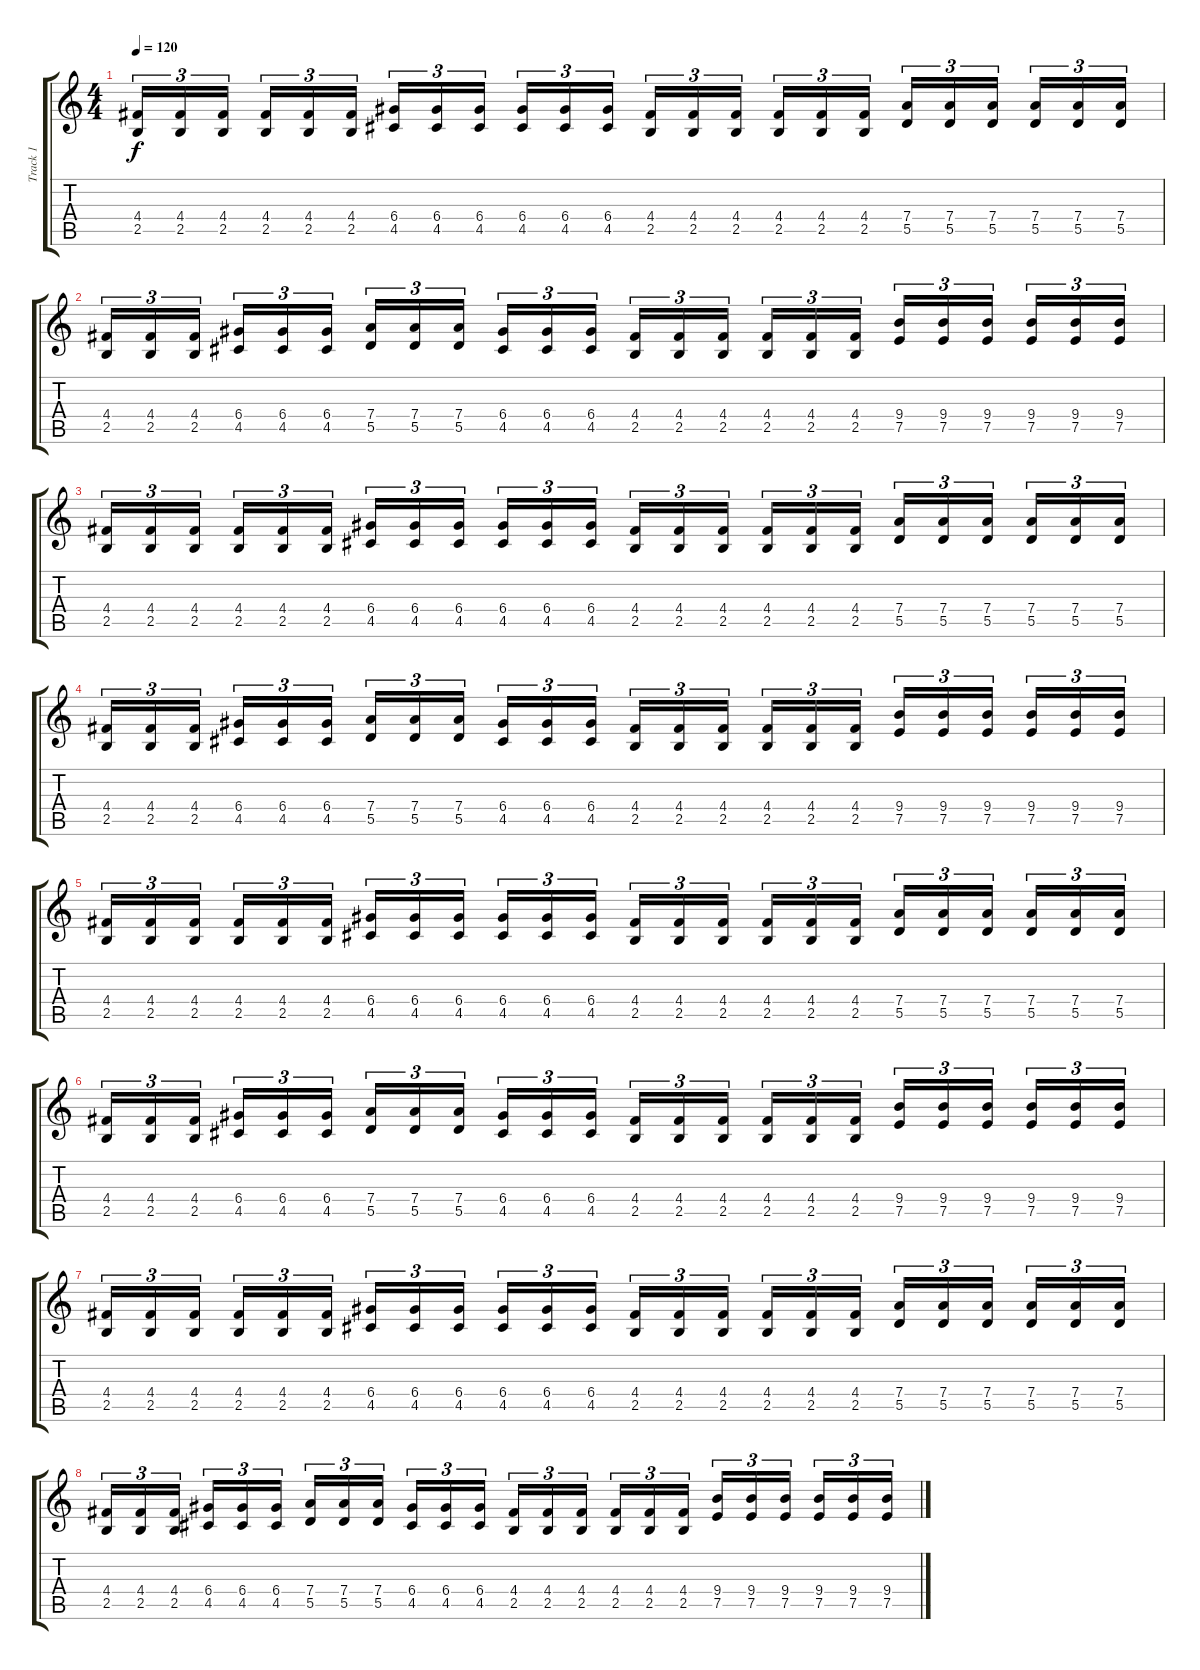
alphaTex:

\track ("Track 1" "Track 1") {instrument distortionguitar}
\staff {score tabs}
\tuning (E4 B3 G3 D3 A2 E2) {hide}
\ts (4 4)
\tempo 120
\clef g2
\ks c
(4.4 2.5).16{tu (3 2) dy f} (4.4 2.5).16{tu (3 2)} (4.4 2.5).16{tu (3 2)} (4.4 2.5).16{tu (3 2)} (4.4 2.5).16{tu (3 2)} (4.4 2.5).16{tu (3 2)} (6.4 4.5).16{tu (3 2)} (6.4 4.5).16{tu (3 2)} (6.4 4.5).16{tu (3 2)} (6.4 4.5).16{tu (3 2)} (6.4 4.5).16{tu (3 2)} (6.4 4.5).16{tu (3 2)} (4.4 2.5).16{tu (3 2)} (4.4 2.5).16{tu (3 2)} (4.4 2.5).16{tu (3 2)} (4.4 2.5).16{tu (3 2)} (4.4 2.5).16{tu (3 2)} (4.4 2.5).16{tu (3 2)} (7.4 5.5).16{tu (3 2)} (7.4 5.5).16{tu (3 2)} (7.4 5.5).16{tu (3 2)} (7.4 5.5).16{tu (3 2)} (7.4 5.5).16{tu (3 2)} (7.4 5.5).16{tu (3 2)} |
(4.4 2.5).16{tu (3 2)} (4.4 2.5).16{tu (3 2)} (4.4 2.5).16{tu (3 2)} (6.4 4.5).16{tu (3 2)} (6.4 4.5).16{tu (3 2)} (6.4 4.5).16{tu (3 2)} (7.4 5.5).16{tu (3 2)} (7.4 5.5).16{tu (3 2)} (7.4 5.5).16{tu (3 2)} (6.4 4.5).16{tu (3 2)} (6.4 4.5).16{tu (3 2)} (6.4 4.5).16{tu (3 2)} (4.4 2.5).16{tu (3 2)} (4.4 2.5).16{tu (3 2)} (4.4 2.5).16{tu (3 2)} (4.4 2.5).16{tu (3 2)} (4.4 2.5).16{tu (3 2)} (4.4 2.5).16{tu (3 2)} (9.4 7.5).16{tu (3 2)} (9.4 7.5).16{tu (3 2)} (9.4 7.5).16{tu (3 2)} (9.4 7.5).16{tu (3 2)} (9.4 7.5).16{tu (3 2)} (9.4 7.5).16{tu (3 2)} |
(4.4 2.5).16{tu (3 2)} (4.4 2.5).16{tu (3 2)} (4.4 2.5).16{tu (3 2)} (4.4 2.5).16{tu (3 2)} (4.4 2.5).16{tu (3 2)} (4.4 2.5).16{tu (3 2)} (6.4 4.5).16{tu (3 2)} (6.4 4.5).16{tu (3 2)} (6.4 4.5).16{tu (3 2)} (6.4 4.5).16{tu (3 2)} (6.4 4.5).16{tu (3 2)} (6.4 4.5).16{tu (3 2)} (4.4 2.5).16{tu (3 2)} (4.4 2.5).16{tu (3 2)} (4.4 2.5).16{tu (3 2)} (4.4 2.5).16{tu (3 2)} (4.4 2.5).16{tu (3 2)} (4.4 2.5).16{tu (3 2)} (7.4 5.5).16{tu (3 2)} (7.4 5.5).16{tu (3 2)} (7.4 5.5).16{tu (3 2)} (7.4 5.5).16{tu (3 2)} (7.4 5.5).16{tu (3 2)} (7.4 5.5).16{tu (3 2)} |
(4.4 2.5).16{tu (3 2)} (4.4 2.5).16{tu (3 2)} (4.4 2.5).16{tu (3 2)} (6.4 4.5).16{tu (3 2)} (6.4 4.5).16{tu (3 2)} (6.4 4.5).16{tu (3 2)} (7.4 5.5).16{tu (3 2)} (7.4 5.5).16{tu (3 2)} (7.4 5.5).16{tu (3 2)} (6.4 4.5).16{tu (3 2)} (6.4 4.5).16{tu (3 2)} (6.4 4.5).16{tu (3 2)} (4.4 2.5).16{tu (3 2)} (4.4 2.5).16{tu (3 2)} (4.4 2.5).16{tu (3 2)} (4.4 2.5).16{tu (3 2)} (4.4 2.5).16{tu (3 2)} (4.4 2.5).16{tu (3 2)} (9.4 7.5).16{tu (3 2)} (9.4 7.5).16{tu (3 2)} (9.4 7.5).16{tu (3 2)} (9.4 7.5).16{tu (3 2)} (9.4 7.5).16{tu (3 2)} (9.4 7.5).16{tu (3 2)} |
(4.4 2.5).16{tu (3 2)} (4.4 2.5).16{tu (3 2)} (4.4 2.5).16{tu (3 2)} (4.4 2.5).16{tu (3 2)} (4.4 2.5).16{tu (3 2)} (4.4 2.5).16{tu (3 2)} (6.4 4.5).16{tu (3 2)} (6.4 4.5).16{tu (3 2)} (6.4 4.5).16{tu (3 2)} (6.4 4.5).16{tu (3 2)} (6.4 4.5).16{tu (3 2)} (6.4 4.5).16{tu (3 2)} (4.4 2.5).16{tu (3 2)} (4.4 2.5).16{tu (3 2)} (4.4 2.5).16{tu (3 2)} (4.4 2.5).16{tu (3 2)} (4.4 2.5).16{tu (3 2)} (4.4 2.5).16{tu (3 2)} (7.4 5.5).16{tu (3 2)} (7.4 5.5).16{tu (3 2)} (7.4 5.5).16{tu (3 2)} (7.4 5.5).16{tu (3 2)} (7.4 5.5).16{tu (3 2)} (7.4 5.5).16{tu (3 2)} |
(4.4 2.5).16{tu (3 2)} (4.4 2.5).16{tu (3 2)} (4.4 2.5).16{tu (3 2)} (6.4 4.5).16{tu (3 2)} (6.4 4.5).16{tu (3 2)} (6.4 4.5).16{tu (3 2)} (7.4 5.5).16{tu (3 2)} (7.4 5.5).16{tu (3 2)} (7.4 5.5).16{tu (3 2)} (6.4 4.5).16{tu (3 2)} (6.4 4.5).16{tu (3 2)} (6.4 4.5).16{tu (3 2)} (4.4 2.5).16{tu (3 2)} (4.4 2.5).16{tu (3 2)} (4.4 2.5).16{tu (3 2)} (4.4 2.5).16{tu (3 2)} (4.4 2.5).16{tu (3 2)} (4.4 2.5).16{tu (3 2)} (9.4 7.5).16{tu (3 2)} (9.4 7.5).16{tu (3 2)} (9.4 7.5).16{tu (3 2)} (9.4 7.5).16{tu (3 2)} (9.4 7.5).16{tu (3 2)} (9.4 7.5).16{tu (3 2)} |
(4.4 2.5).16{tu (3 2)} (4.4 2.5).16{tu (3 2)} (4.4 2.5).16{tu (3 2)} (4.4 2.5).16{tu (3 2)} (4.4 2.5).16{tu (3 2)} (4.4 2.5).16{tu (3 2)} (6.4 4.5).16{tu (3 2)} (6.4 4.5).16{tu (3 2)} (6.4 4.5).16{tu (3 2)} (6.4 4.5).16{tu (3 2)} (6.4 4.5).16{tu (3 2)} (6.4 4.5).16{tu (3 2)} (4.4 2.5).16{tu (3 2)} (4.4 2.5).16{tu (3 2)} (4.4 2.5).16{tu (3 2)} (4.4 2.5).16{tu (3 2)} (4.4 2.5).16{tu (3 2)} (4.4 2.5).16{tu (3 2)} (7.4 5.5).16{tu (3 2)} (7.4 5.5).16{tu (3 2)} (7.4 5.5).16{tu (3 2)} (7.4 5.5).16{tu (3 2)} (7.4 5.5).16{tu (3 2)} (7.4 5.5).16{tu (3 2)} |
(4.4 2.5).16{tu (3 2)} (4.4 2.5).16{tu (3 2)} (4.4 2.5).16{tu (3 2)} (6.4 4.5).16{tu (3 2)} (6.4 4.5).16{tu (3 2)} (6.4 4.5).16{tu (3 2)} (7.4 5.5).16{tu (3 2)} (7.4 5.5).16{tu (3 2)} (7.4 5.5).16{tu (3 2)} (6.4 4.5).16{tu (3 2)} (6.4 4.5).16{tu (3 2)} (6.4 4.5).16{tu (3 2)} (4.4 2.5).16{tu (3 2)} (4.4 2.5).16{tu (3 2)} (4.4 2.5).16{tu (3 2)} (4.4 2.5).16{tu (3 2)} (4.4 2.5).16{tu (3 2)} (4.4 2.5).16{tu (3 2)} (9.4 7.5).16{tu (3 2)} (9.4 7.5).16{tu (3 2)} (9.4 7.5).16{tu (3 2)} (9.4 7.5).16{tu (3 2)} (9.4 7.5).16{tu (3 2)} (9.4 7.5).16{tu (3 2)}
